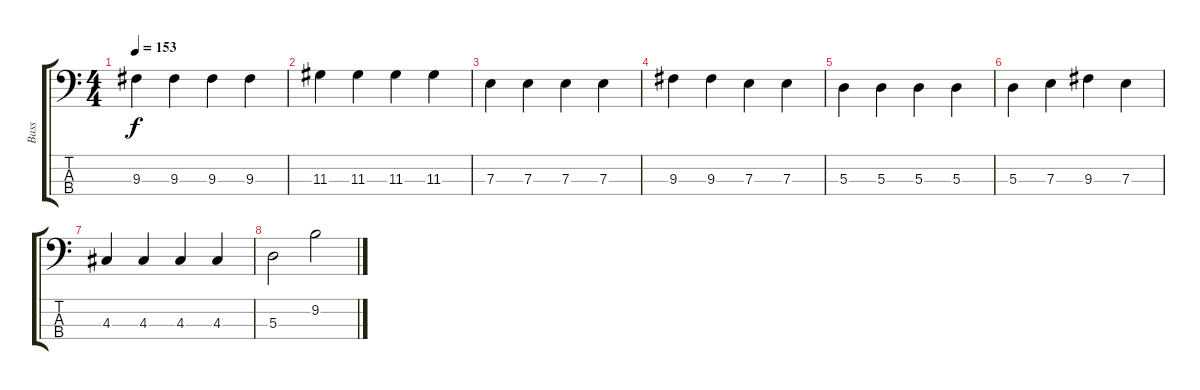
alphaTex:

\track ("Bass" "Bass") {instrument electricbassfinger}
\staff {score tabs}
\tuning (G2 D2 A1 E1) {hide}
\ts (4 4)
\tempo 153
\clef f4
\ks c
9.3.4{dy f} 9.3.4 9.3.4 9.3.4 |
11.3.4 11.3.4 11.3.4 11.3.4 |
7.3.4 7.3.4 7.3.4 7.3.4 |
9.3.4 9.3.4 7.3.4 7.3.4 |
5.3.4 5.3.4 5.3.4 5.3.4 |
5.3.4 7.3.4 9.3.4 7.3.4 |
4.3.4 4.3.4 4.3.4 4.3.4 |
5.3.2 9.2.2
